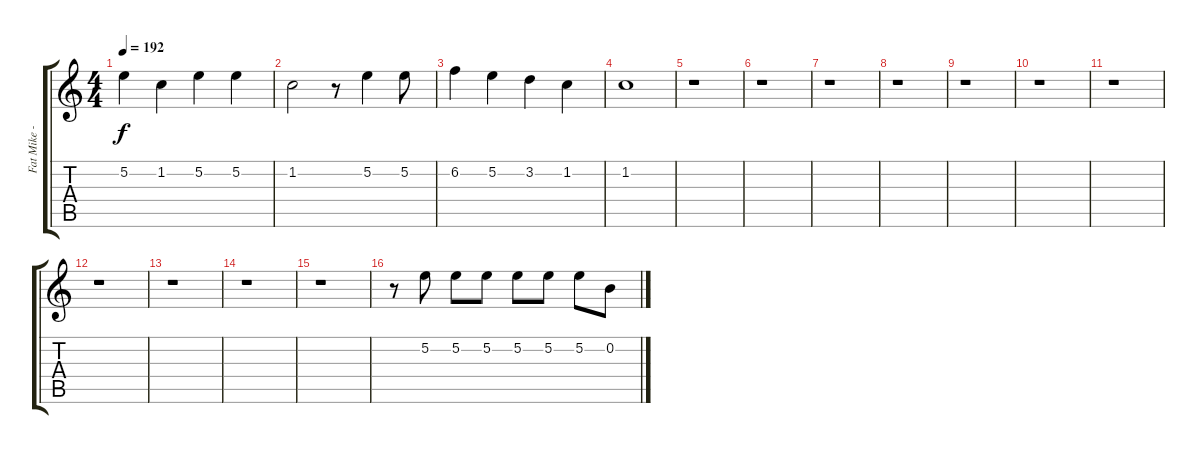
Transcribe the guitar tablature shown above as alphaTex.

\track ("Fat Mike - Vocal" "Fat Mike -") {instrument lead2sawtooth}
\staff {score tabs}
\tuning (E5 B4 G4 D4 A3 E3) {hide}
\ts (4 4)
\tempo 192
\clef g2
\ks c
5.2.4{dy f} 1.2.4 5.2.4 5.2.4 |
1.2.2 r.8 5.2.4 5.2.8 |
6.2.4 5.2.4 3.2.4 1.2.4 |
1.2.1 |
r.1 |
r.1 |
r.1 |
r.1 |
r.1 |
r.1 |
r.1 |
r.1 |
r.1 |
r.1 |
r.1 |
r.8 5.2.8 5.2.8 5.2.8 5.2.8 5.2.8 5.2.8 0.2.8
